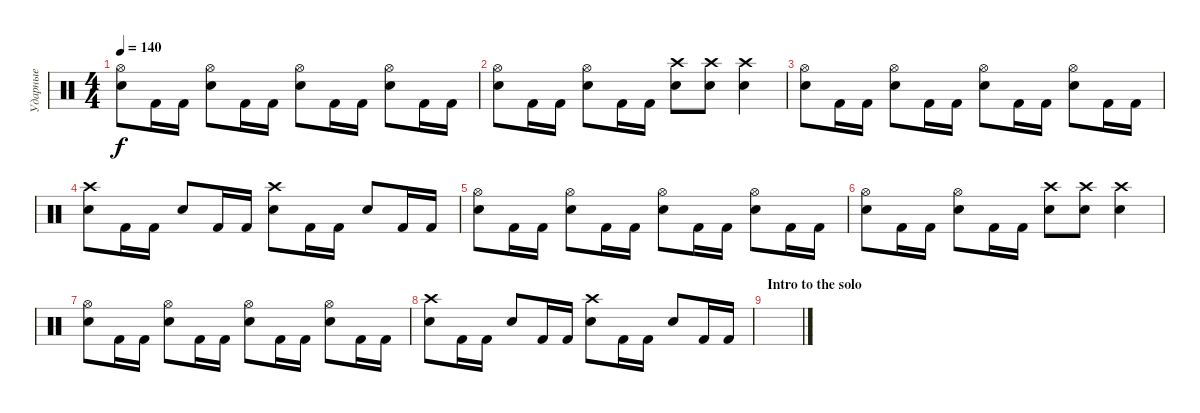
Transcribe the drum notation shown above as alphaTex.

\track ("Ударные" "Ударные") {instrument percussion}
\staff {score}
\articulation defaults
\ts (4 4)
\tempo 140
\clef neutral
\ks c
("Snare (hit) 2" "Hi-Hat (open)").8{dy f} "Kick (hit) 2".16 "Kick (hit) 2".16 ("Snare (hit) 2" "Hi-Hat (open)").8 "Kick (hit) 2".16 "Kick (hit) 2".16 ("Snare (hit) 2" "Hi-Hat (open)").8 "Kick (hit) 2".16 "Kick (hit) 2".16 ("Snare (hit) 2" "Hi-Hat (open)").8 "Kick (hit) 2".16 "Kick (hit) 2".16 |
("Snare (hit) 2" "Hi-Hat (open)").8 "Kick (hit) 2".16 "Kick (hit) 2".16 ("Snare (hit) 2" "Hi-Hat (open)").8 "Kick (hit) 2".16 "Kick (hit) 2".16 ("Snare (hit) 2" "Crash high (hit)").8 ("Snare (hit) 2" "Crash high (hit)").8 ("Snare (hit) 2" "Crash high (hit)").4 |
("Snare (hit) 2" "Hi-Hat (open)").8 "Kick (hit) 2".16 "Kick (hit) 2".16 ("Snare (hit) 2" "Hi-Hat (open)").8 "Kick (hit) 2".16 "Kick (hit) 2".16 ("Snare (hit) 2" "Hi-Hat (open)").8 "Kick (hit) 2".16 "Kick (hit) 2".16 ("Snare (hit) 2" "Hi-Hat (open)").8 "Kick (hit) 2".16 "Kick (hit) 2".16 |
("Snare (hit) 2" "Crash high (hit)").8 "Kick (hit) 2".16 "Kick (hit) 2".16 "Snare (hit) 2".8 "Kick (hit) 2".16 "Kick (hit) 2".16 ("Snare (hit) 2" "Crash high (hit)").8 "Kick (hit) 2".16 "Kick (hit) 2".16 "Snare (hit) 2".8 "Kick (hit) 2".16 "Kick (hit) 2".16 |
("Snare (hit) 2" "Hi-Hat (open)").8 "Kick (hit) 2".16 "Kick (hit) 2".16 ("Snare (hit) 2" "Hi-Hat (open)").8 "Kick (hit) 2".16 "Kick (hit) 2".16 ("Snare (hit) 2" "Hi-Hat (open)").8 "Kick (hit) 2".16 "Kick (hit) 2".16 ("Snare (hit) 2" "Hi-Hat (open)").8 "Kick (hit) 2".16 "Kick (hit) 2".16 |
("Snare (hit) 2" "Hi-Hat (open)").8 "Kick (hit) 2".16 "Kick (hit) 2".16 ("Snare (hit) 2" "Hi-Hat (open)").8 "Kick (hit) 2".16 "Kick (hit) 2".16 ("Snare (hit) 2" "Crash high (hit)").8 ("Snare (hit) 2" "Crash high (hit)").8 ("Snare (hit) 2" "Crash high (hit)").4 |
("Snare (hit) 2" "Hi-Hat (open)").8 "Kick (hit) 2".16 "Kick (hit) 2".16 ("Snare (hit) 2" "Hi-Hat (open)").8 "Kick (hit) 2".16 "Kick (hit) 2".16 ("Snare (hit) 2" "Hi-Hat (open)").8 "Kick (hit) 2".16 "Kick (hit) 2".16 ("Snare (hit) 2" "Hi-Hat (open)").8 "Kick (hit) 2".16 "Kick (hit) 2".16 |
("Snare (hit) 2" "Crash high (hit)").8 "Kick (hit) 2".16 "Kick (hit) 2".16 "Snare (hit) 2".8 "Kick (hit) 2".16 "Kick (hit) 2".16 ("Snare (hit) 2" "Crash high (hit)").8 "Kick (hit) 2".16 "Kick (hit) 2".16 "Snare (hit) 2".8 "Kick (hit) 2".16 "Kick (hit) 2".16 |
\section ("" "Intro to the solo")
